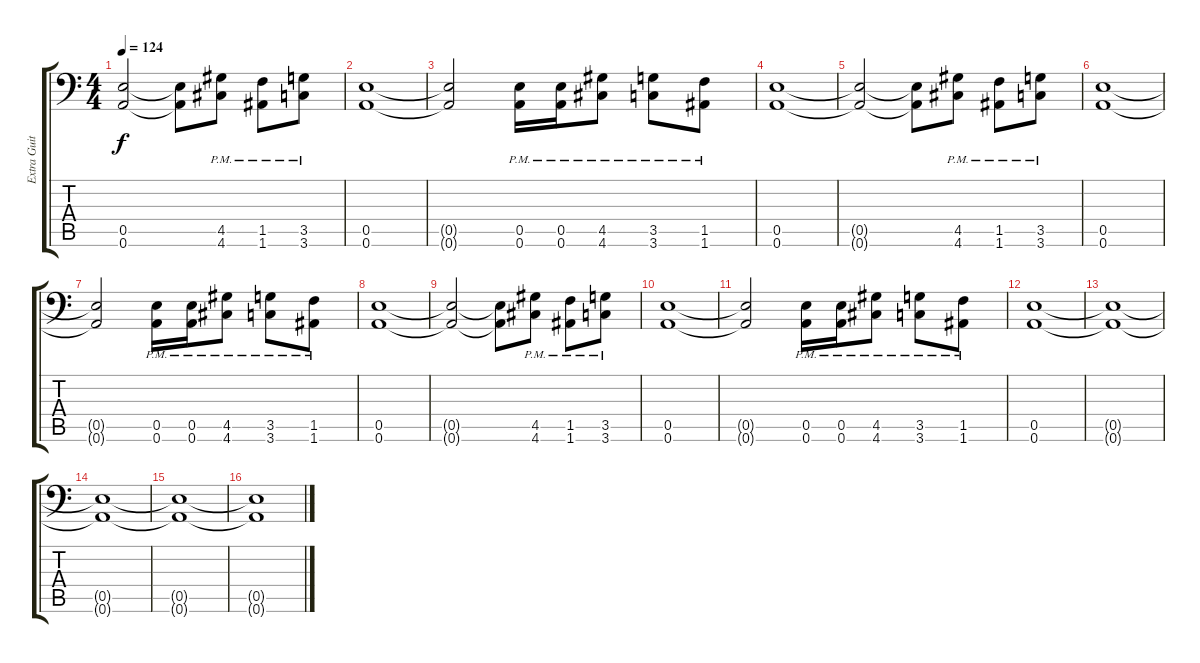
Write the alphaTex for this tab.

\track ("Extra Guitar" "Extra Guit") {instrument overdrivenguitar}
\staff {score tabs}
\tuning (B3 Gb3 D3 A2 E2 A1) {hide}
\ts (4 4)
\tempo 124
\clef f4
\ks c
(0.5{t} 0.6{t}).2{dy f} (0.5{t} 0.6{t}).8 (4.5{pm} 4.6{pm}).8 (1.5{pm} 1.6{pm}).8 (3.5{pm} 3.6{pm}).8 |
(0.5 0.6).1 |
(0.5{t} 0.6{t}).2 (0.5{pm} 0.6{pm}).16 (0.5{pm} 0.6{pm}).16 (4.5{pm} 4.6{pm}).8 (3.5{pm} 3.6{pm}).8 (1.5{pm} 1.6{pm}).8 |
(0.5 0.6).1 |
(0.5{t} 0.6{t}).2 (0.5{t} 0.6{t}).8 (4.5{pm} 4.6{pm}).8 (1.5{pm} 1.6{pm}).8 (3.5{pm} 3.6{pm}).8 |
(0.5 0.6).1 |
(0.5{t} 0.6{t}).2 (0.5{pm} 0.6{pm}).16 (0.5{pm} 0.6{pm}).16 (4.5{pm} 4.6{pm}).8 (3.5{pm} 3.6{pm}).8 (1.5{pm} 1.6{pm}).8 |
(0.5 0.6).1 |
(0.5{t} 0.6{t}).2 (0.5{t} 0.6{t}).8 (4.5{pm} 4.6{pm}).8 (1.5{pm} 1.6{pm}).8 (3.5{pm} 3.6{pm}).8 |
(0.5 0.6).1 |
(0.5{t} 0.6{t}).2 (0.5{pm} 0.6{pm}).16 (0.5{pm} 0.6{pm}).16 (4.5{pm} 4.6{pm}).8 (3.5{pm} 3.6{pm}).8 (1.5{pm} 1.6{pm}).8 |
(0.5 0.6).1 |
(0.5{t} 0.6{t}).1 |
(0.5{t} 0.6{t}).1 |
(0.5{t} 0.6{t}).1 |
(0.5{t} 0.6{t}).1
